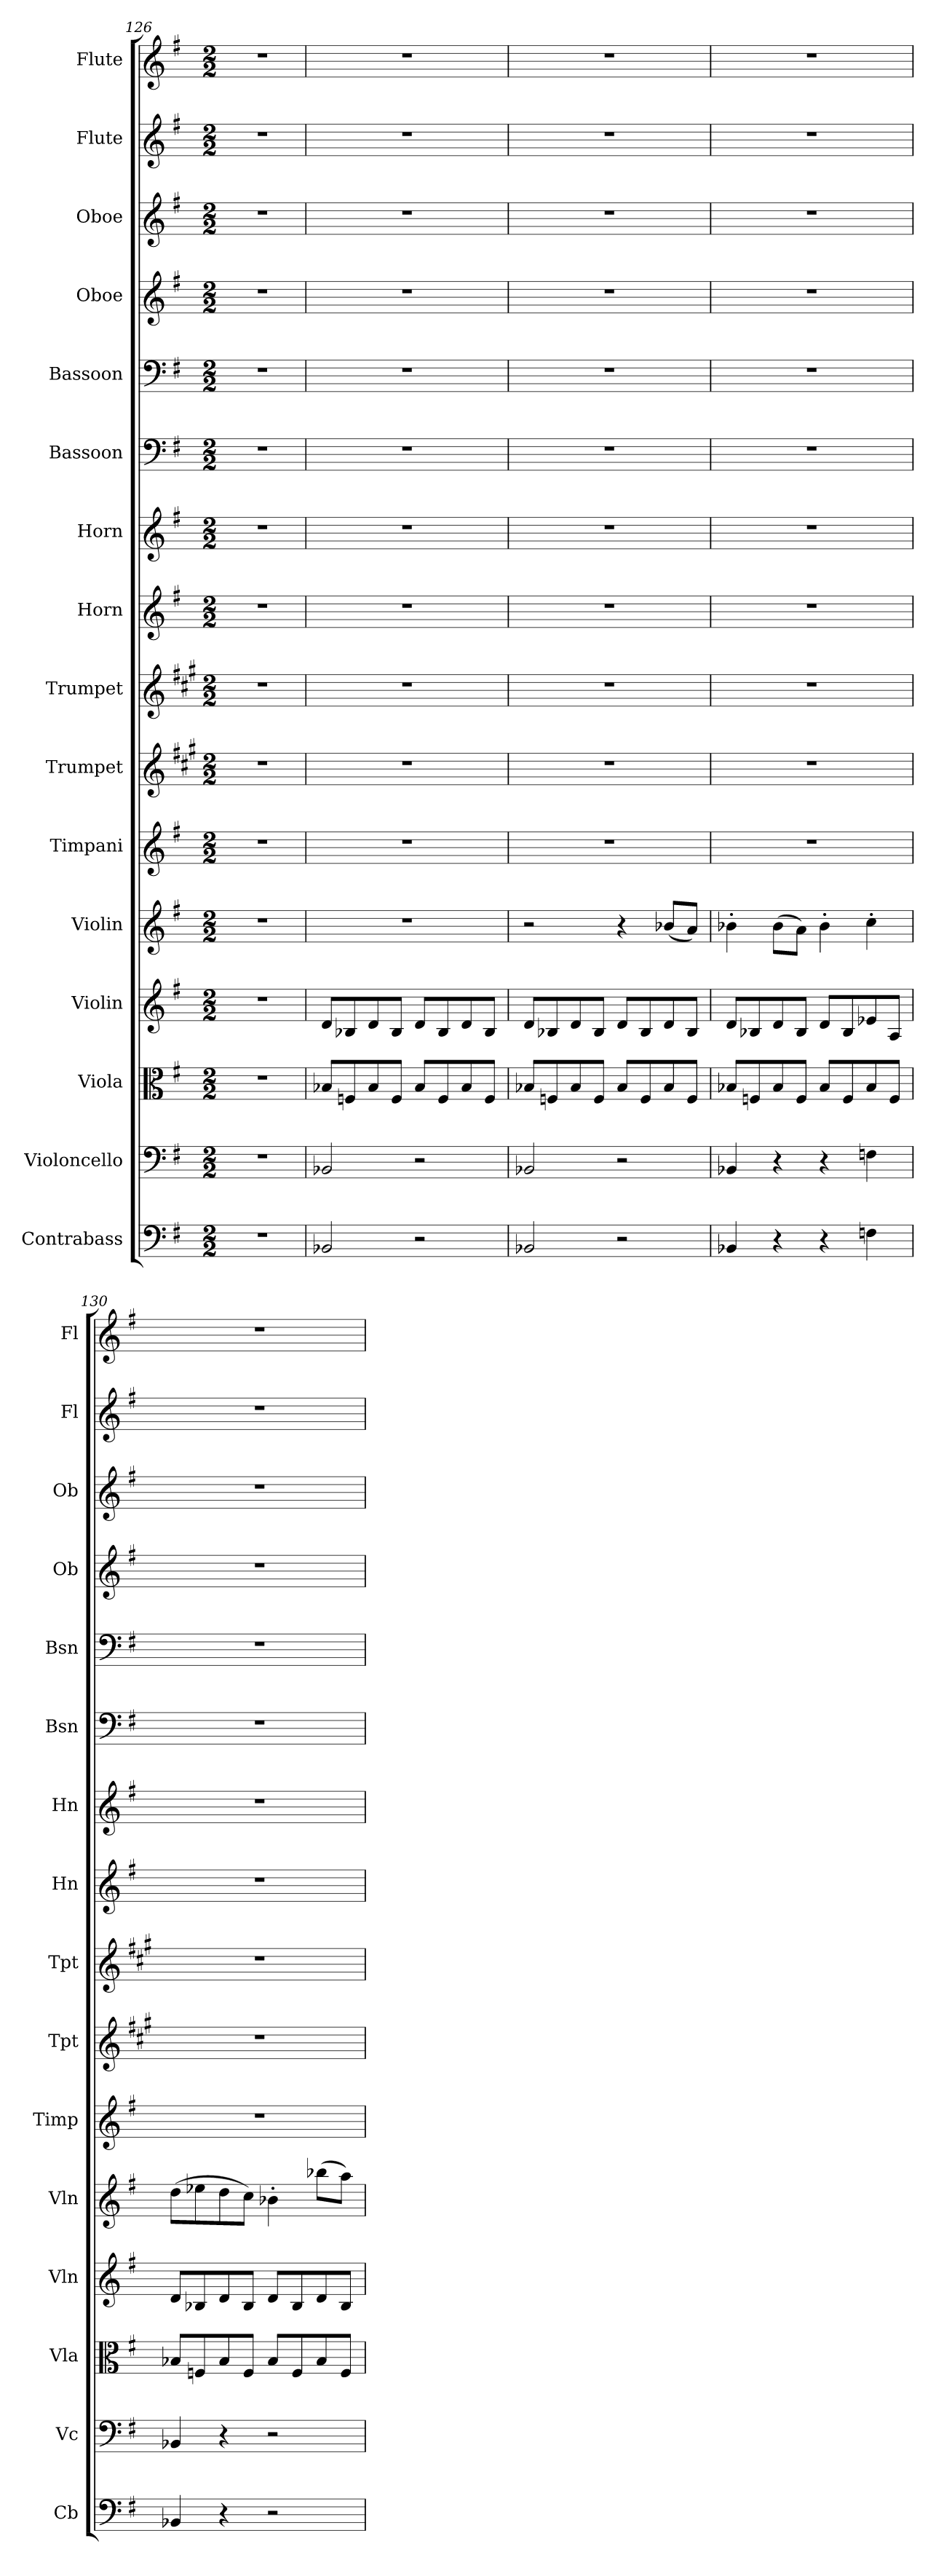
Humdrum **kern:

**kern	**kern	**kern	**kern	**kern	**kern	**kern	**kern	**kern	**kern	**kern	**kern	**kern	**kern	**kern	**kern
*part16	*part15	*part14	*part13	*part12	*part11	*part10	*part9	*part8	*part7	*part6	*part5	*part4	*part3	*part2	*part1
*staff16	*staff15	*staff14	*staff13	*staff12	*staff11	*staff10	*staff9	*staff8	*staff7	*staff6	*staff5	*staff4	*staff3	*staff2	*staff1
*I"Contrabass	*I"Violoncello	*I"Viola	*I"Violin	*I"Violin	*I"Timpani	*I"Trumpet	*I"Trumpet	*I"Horn	*I"Horn	*I"Bassoon	*I"Bassoon	*I"Oboe	*I"Oboe	*I"Flute	*I"Flute
*I'Cb	*I'Vc	*I'Vla	*I'Vln	*I'Vln	*I'Timp	*I'Tpt	*I'Tpt	*I'Hn	*I'Hn	*I'Bsn	*I'Bsn	*I'Ob	*I'Ob	*I'Fl	*I'Fl
*clefF4	*clefF4	*clefC3	*clefG2	*clefG2	*clefG2	*clefG2	*clefG2	*clefG2	*clefG2	*clefF4	*clefF4	*clefG2	*clefG2	*clefG2	*clefG2
*ITrd7c12	*	*	*	*	*	*ITrd1c2	*ITrd1c2	*ITrd4c7	*ITrd4c7	*	*	*	*	*	*
*k[f#]	*k[f#]	*k[f#]	*k[f#]	*k[f#]	*k[f#]	*k[f#]	*k[f#]	*k[]	*k[]	*k[f#]	*k[f#]	*k[f#]	*k[f#]	*k[f#]	*k[f#]
*M2/2	*M2/2	*M2/2	*M2/2	*M2/2	*M2/2	*M2/2	*M2/2	*M2/2	*M2/2	*M2/2	*M2/2	*M2/2	*M2/2	*M2/2	*M2/2
=126	=126	=126	=126	=126	=126	=126	=126	=126	=126	=126	=126	=126	=126	=126	=126
1r	1r	1r	1r	1r	1r	1r	1r	1r	1r	1r	1r	1r	1r	1r	1r
=127	=127	=127	=127	=127	=127	=127	=127	=127	=127	=127	=127	=127	=127	=127	=127
2BBB-X/	2BB-X/	8B-X/L	8d/L	1r	1r	1r	1r	1r	1r	1r	1r	1r	1r	1r	1r
.	.	8Fn/	8B-X/	.	.	.	.	.	.	.	.	.	.	.	.
.	.	8B-/	8d/	.	.	.	.	.	.	.	.	.	.	.	.
.	.	8F/J	8B-/J	.	.	.	.	.	.	.	.	.	.	.	.
2r	2r	8B-/L	8d/L	.	.	.	.	.	.	.	.	.	.	.	.
.	.	8F/	8B-/	.	.	.	.	.	.	.	.	.	.	.	.
.	.	8B-/	8d/	.	.	.	.	.	.	.	.	.	.	.	.
.	.	8F/J	8B-/J	.	.	.	.	.	.	.	.	.	.	.	.
=128	=128	=128	=128	=128	=128	=128	=128	=128	=128	=128	=128	=128	=128	=128	=128
2BBB-X/	2BB-X/	8B-X/L	8d/L	2r	1r	1r	1r	1r	1r	1r	1r	1r	1r	1r	1r
.	.	8Fn/	8B-X/	.	.	.	.	.	.	.	.	.	.	.	.
.	.	8B-/	8d/	.	.	.	.	.	.	.	.	.	.	.	.
.	.	8F/J	8B-/J	.	.	.	.	.	.	.	.	.	.	.	.
2r	2r	8B-/L	8d/L	4r	.	.	.	.	.	.	.	.	.	.	.
.	.	8F/	8B-/	.	.	.	.	.	.	.	.	.	.	.	.
.	.	8B-/	8d/	(<8b-X/L	.	.	.	.	.	.	.	.	.	.	.
.	.	8F/J	8B-/J	8a/J)	.	.	.	.	.	.	.	.	.	.	.
=129	=129	=129	=129	=129	=129	=129	=129	=129	=129	=129	=129	=129	=129	=129	=129
4BBB-X/	4BB-X/	8B-X/L	8d/L	4b-X'\	1r	1r	1r	1r	1r	1r	1r	1r	1r	1r	1r
.	.	8Fn/	8B-X/	.	.	.	.	.	.	.	.	.	.	.	.
4r	4r	8B-/	8d/	(>8b-\L	.	.	.	.	.	.	.	.	.	.	.
.	.	8F/J	8B-/J	8a\J)	.	.	.	.	.	.	.	.	.	.	.
4r	4r	8B-/L	8d/L	4b-'\	.	.	.	.	.	.	.	.	.	.	.
.	.	8F/	8B-/	.	.	.	.	.	.	.	.	.	.	.	.
4FFn\	4Fn\	8B-/	8e-X/	4cc'\	.	.	.	.	.	.	.	.	.	.	.
.	.	8F/J	8A/J	.	.	.	.	.	.	.	.	.	.	.	.
=130	=130	=130	=130	=130	=130	=130	=130	=130	=130	=130	=130	=130	=130	=130	=130
4BBB-X/	4BB-X/	8B-X/L	8d/L	(>8dd\L	1r	1r	1r	1r	1r	1r	1r	1r	1r	1r	1r
.	.	8Fn/	8B-X/	8ee-X\	.	.	.	.	.	.	.	.	.	.	.
4r	4r	8B-/	8d/	8dd\	.	.	.	.	.	.	.	.	.	.	.
.	.	8F/J	8B-/J	8cc\J)	.	.	.	.	.	.	.	.	.	.	.
2r	2r	8B-/L	8d/L	4b-X'\	.	.	.	.	.	.	.	.	.	.	.
.	.	8F/	8B-/	.	.	.	.	.	.	.	.	.	.	.	.
.	.	8B-/	8d/	(>8bb-X\L	.	.	.	.	.	.	.	.	.	.	.
.	.	8F/J	8B-/J	8aa\J)	.	.	.	.	.	.	.	.	.	.	.
=	=	=	=	=	=	=	=	=	=	=	=	=	=	=	=
*-	*-	*-	*-	*-	*-	*-	*-	*-	*-	*-	*-	*-	*-	*-	*-
